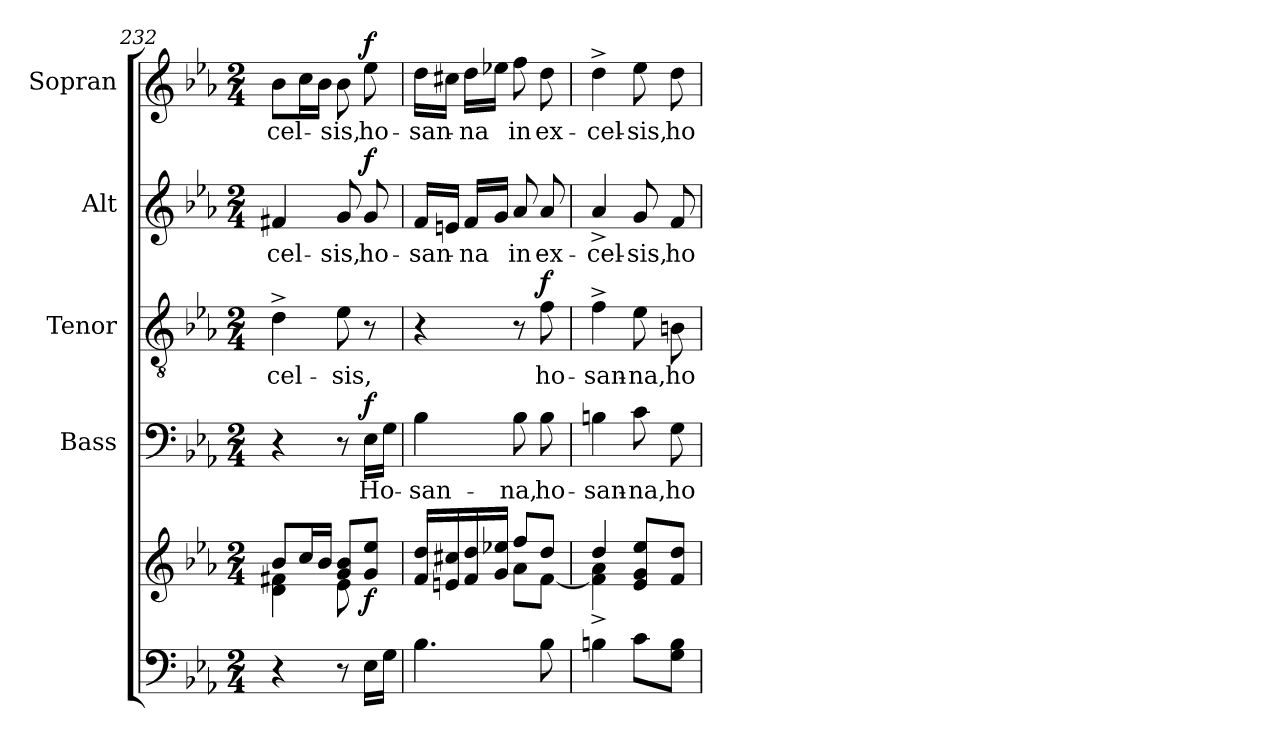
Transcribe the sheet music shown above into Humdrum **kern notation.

**kern	**kern	**dynam	**kern	**text	**dynam	**kern	**text	**dynam	**kern	**text	**dynam	**kern	**text	**dynam
*part5	*part5	*part5	*part4	*part4	*part4	*part3	*part3	*part3	*part2	*part2	*part2	*part1	*part1	*part1
*staff6	*staff5	*staff5/6	*staff4	*staff4	*staff4	*staff3	*staff3	*staff3	*staff2	*staff2	*staff2	*staff1	*staff1	*staff1
*	*	*	*I"Bass	*	*	*I"Tenor	*	*	*I"Alt	*	*	*I"Sopran	*	*
*	*	*	*I'B.	*	*	*I'T.	*	*	*I'A.	*	*	*I'S.	*	*
!!LO:LB:g=z
*clefF4	*clefG2	*	*clefF4	*	*	*clefGv2	*	*	*clefG2	*	*	*clefG2	*	*
*k[b-e-a-]	*k[b-e-a-]	*	*k[b-e-a-]	*	*	*k[b-e-a-]	*	*	*k[b-e-a-]	*	*	*k[b-e-a-]	*	*
*E-:	*E-:	*	*E-:	*	*	*E-:	*	*	*E-:	*	*	*E-:	*	*
*M2/4	*M2/4	*	*M2/4	*	*	*M2/4	*	*	*M2/4	*	*	*M2/4	*	*
=232	=232	=232	=232	=232	=232	=232	=232	=232	=232	=232	=232	=232	=232	=232
*	*^	*	*	*	*	*	*	*	*	*	*	*	*	*
!	!	!	!	!	!	!	!	!LO:LY:b	!	!	!LO:LY:b	!	!	!LO:LY:b	!
4r	8b-/L	4d\ 4f#X\	.	4r	.	.	4d^>\	-cel-	.	4f#X/	-cel-	.	8b-\L	-cel-	.
.	16cc/L	.	.	.	.	.	.	.	.	.	.	.	16cc\L	.	.
.	16b-/JJ	.	.	.	.	.	.	.	.	.	.	.	16b-\JJ	.	.
!	!	!	!	!	!	!	!	!LO:LY:b	!	!	!LO:LY:b	!	!	!LO:LY:b	!
8r	8g/ 8b-/L	8e-\	.	8r	.	.	8e-\	-sis,	.	8g/	-sis,	.	8b-\	-sis,	.
!	!	!	!LO:DY:b	!	!LO:LY:b	!LO:DY:a	!	!	!	!	!LO:LY:b	!LO:DY:a	!	!LO:LY:b	!LO:DY:a
16E-\LL	8g/ 8ee-/J	8ryy	f	16E-\LL	Ho-	f	8r	.	.	8g/	ho-	f	8ee-\	ho-	f
16G\JJ	.	.	.	16G\JJ	.	.	.	.	.	.	.	.	.	.	.
=233	=233	=233	=233	=233	=233	=233	=233	=233	=233	=233	=233	=233	=233	=233	=233
!	!	!	!	!	!LO:LY:b	!	!	!	!	!	!LO:LY:b	!	!	!LO:LY:b	!
4.B-\	16f/ 16dd/LL	4ryy	.	4B-\	-san-	.	4r	.	.	16f/LL	-san-	.	16dd\LL	-san-	.
.	16en/ 16cc#X/	.	.	.	.	.	.	.	.	16en/JJ	.	.	16cc#X\JJ	.	.
!	!	!	!	!	!	!	!	!	!	!	!LO:LY:b	!	!	!LO:LY:b	!
.	16f/ 16dd/	.	.	.	.	.	.	.	.	16f/LL	-na	.	16dd\LL	-na	.
.	16g/ 16ee-X/JJ	.	.	.	.	.	.	.	.	16g/JJ	.	.	16ee-X\JJ	.	.
!	!	!	!	!	!LO:LY:b	!	!	!	!	!	!LO:LY:b	!	!	!LO:LY:b	!
.	8ff/L	8a-\L	.	8B-\	-na,	.	8r	.	.	8a-/	in	.	8ff\	in	.
!	!	!	!	!	!LO:LY:b	!	!	!LO:LY:b	!LO:DY:a	!	!LO:LY:b	!	!	!LO:LY:b	!
8B-\	8dd/J	[<8f\J	.	8B-\	ho-	.	8f\	ho-	f	8a-/	ex-	.	8dd\	ex-	.
=234	=234	=234	=234	=234	=234	=234	=234	=234	=234	=234	=234	=234	=234	=234	=234
!	!	!	!	!	!LO:LY:b	!	!	!LO:LY:b	!	!	!LO:LY:b	!	!	!LO:LY:b	!
4Bn\	4dd/	4f\]^> 4a-\^>	.	4Bn\	-san-	.	4f^>\	-san-	.	4a-^</	-cel-	.	4dd^>\	-cel-	.
!	!	!	!	!	!LO:LY:b	!	!	!LO:LY:b	!	!	!LO:LY:b	!	!	!LO:LY:b	!
8c\L	8e-/ 8g/ 8ee-/L	4ryy	.	8c\	-na,	.	8e-\	-na,	.	8g/	-sis,	.	8ee-\	-sis,	.
!	!	!	!	!	!LO:LY:b	!	!	!LO:LY:b	!	!	!LO:LY:b	!	!	!LO:LY:b	!
8G\ 8B\J	8f/ 8dd/J	.	.	8G\	ho-	.	8Bn\	ho-	.	8f/	ho-	.	8dd\	ho-	.
*	*v	*v	*	*	*	*	*	*	*	*	*	*	*	*	*
=	=	=	=	=	=	=	=	=	=	=	=	=	=	=
*-	*-	*-	*-	*-	*-	*-	*-	*-	*-	*-	*-	*-	*-	*-
